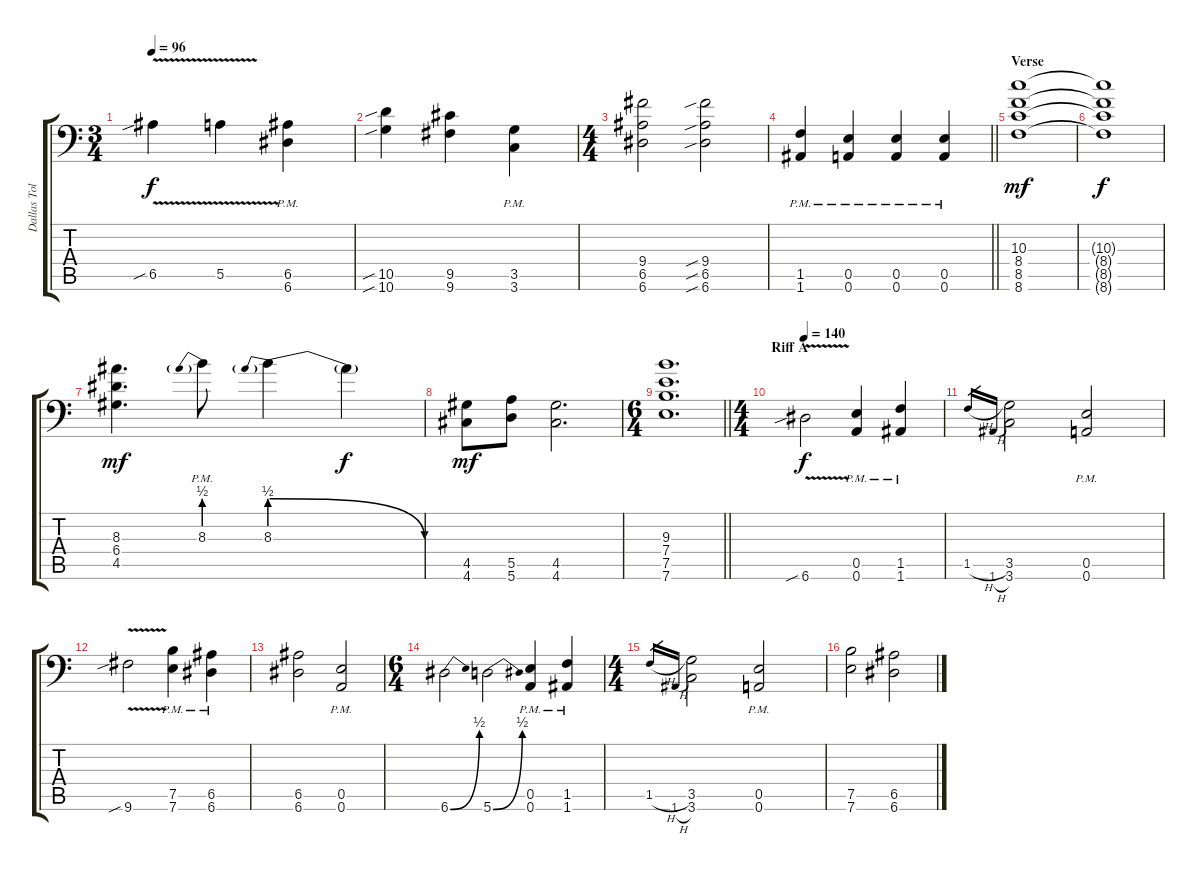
\track ("Dallas Toler-Wade" "Dallas Tol") {instrument distortionguitar}
\staff {score tabs}
\tuning (B3 Gb3 D3 A2 E2 A1) {hide}
\ts (3 4)
\tempo 96
\clef f4
\ks c
6.5{v sib}.4{dy f} 5.5{v}.4 (6.5{pm} 6.6{pm}).4 |
(10.5{sib} 10.6{sib}).4 (9.5 9.6).4 (3.5{pm} 3.6{pm}).4 |
\ts (4 4)
(9.4 6.5 6.6).2 (9.4{sib} 6.5{sib} 6.6{sib}).2 |
\barLineRight lightlight
(1.5{pm} 1.6{pm}).4 (0.5{pm} 0.6{pm}).4 (0.5{pm} 0.6{pm}).4 (0.5{pm} 0.6{pm}).4 |
\section ("" "Verse")
(10.3 8.4 8.5 8.6).1{dy mf} |
(10.3{t} 8.4{t} 8.5{t} 8.6{t}).1{dy f} |
(8.3 6.4 4.5).4{d dy mf} 8.3{be (prebend 0 2 60 2) pm}.8 8.3{be (prebendrelease 0 2 60 0)}.4 8.3{t}.4{dy f} |
(4.5 4.6).8{dy mf} (5.5 5.6).8 (4.5 4.6).2{d} |
\ts (6 4)
\barLineRight lightlight
(9.3 7.4 7.5 7.6).1{d} |
\ts (4 4)
\section ("" "Riff A")
\tempo 140
6.6{v sib}.2{dy f} (0.5{pm} 0.6{pm}).4 (1.5{pm} 1.6{pm}).4 |
1.5{h}.16{gr} 1.6{h}.16{gr} (3.5 3.6).2 (0.5{pm} 0.6{pm}).2 |
9.6{v sib}.2 (7.5{pm} 7.6{pm}).4 (6.5{pm} 6.6{pm}).4 |
(6.5 6.6).2 (0.5{pm} 0.6{pm}).2 |
\ts (6 4)
6.6{be (bend 0 0 60 2)}.2 5.6{be (bend 0 0 60 2)}.2 (0.5{pm} 0.6{pm}).4 (1.5{pm} 1.6{pm}).4 |
\ts (4 4)
1.5{h}.16{gr} 1.6{h}.16{gr} (3.5 3.6).2 (0.5{pm} 0.6{pm}).2 |
(7.5 7.6).2 (6.5 6.6).2
